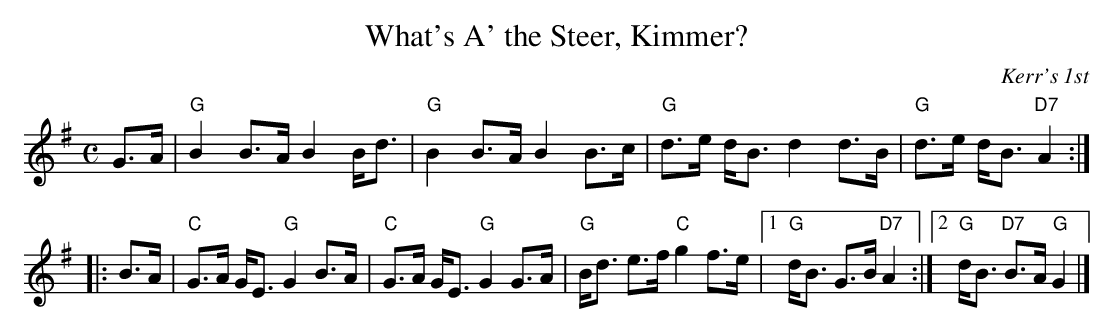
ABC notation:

X:1
T: What's A' the Steer, Kimmer?
O: Kerr's 1st
M: C
L: 1/8
K: G
G>A |\
"G"B2 B>A B2 B<d | "G"B2 B>A B2 B>c |\
"G"d>e d<B d2 d>B | "G"d>e d<B "D7"A2 :|
|: B>A |\
"C"G>A G<E "G"G2 B>A | "C"G>A G<E "G"G2 G>A |\
"G"B<d e>f "C"g2 f>e |1 "G"d<B G>B "D7"A2 :|2 "G"d<B "D7"B>A "G"G2 |]
